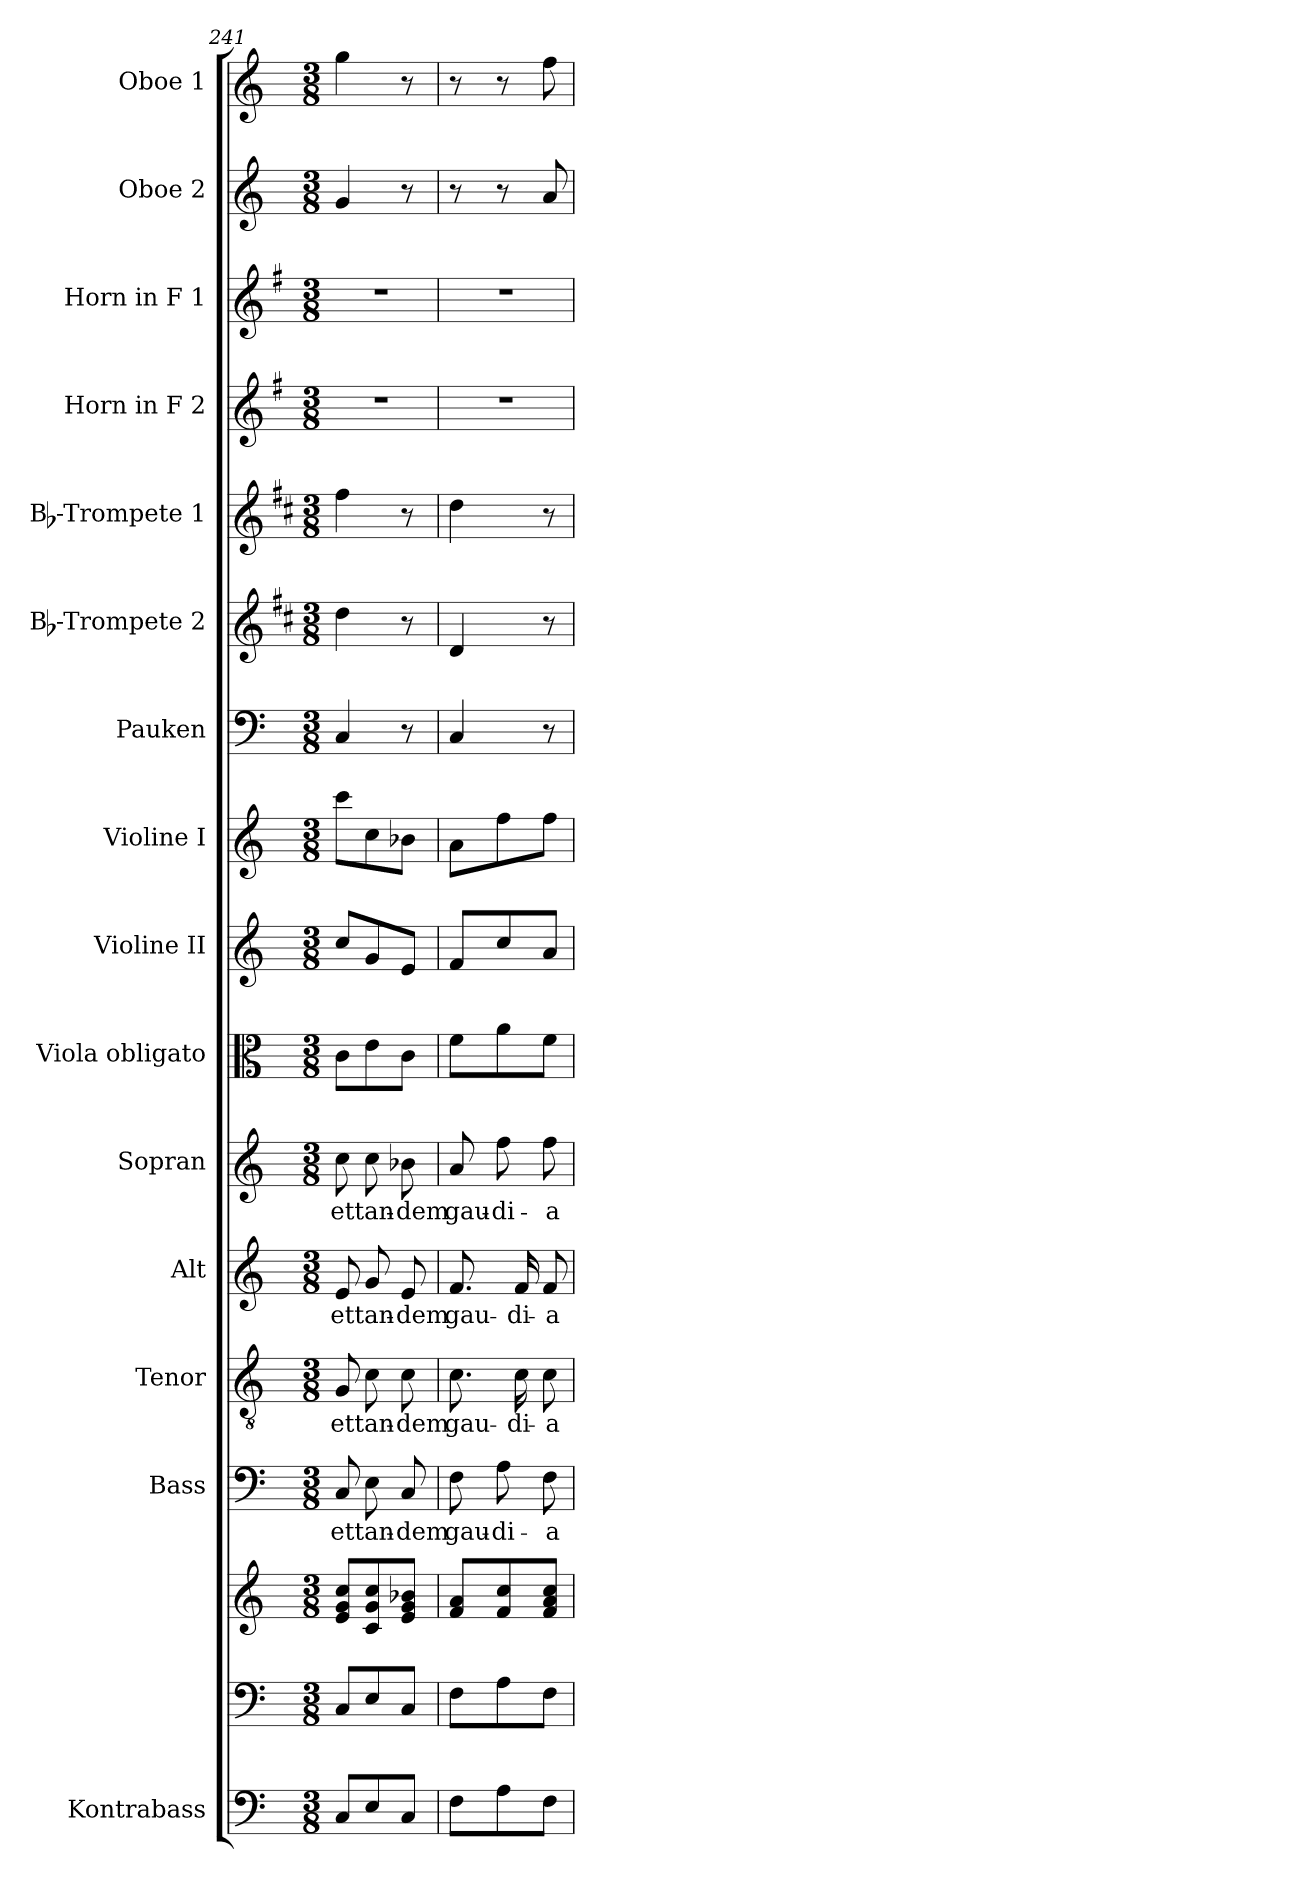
**kern	**kern	**kern	**kern	**text	**kern	**text	**kern	**text	**kern	**text	**kern	**kern	**kern	**kern	**kern	**kern	**kern	**kern	**kern	**kern
*part16	*part15	*part15	*part14	*part14	*part13	*part13	*part12	*part12	*part11	*part11	*part10	*part9	*part8	*part7	*part6	*part5	*part4	*part3	*part2	*part1
*staff17	*staff16	*staff15	*staff14	*staff14	*staff13	*staff13	*staff12	*staff12	*staff11	*staff11	*staff10	*staff9	*staff8	*staff7	*staff6	*staff5	*staff4	*staff3	*staff2	*staff1
*I"Kontrabass	*	*	*I"Bass	*	*I"Tenor	*	*I"Alt	*	*I"Sopran	*	*I"Viola obligato	*I"Violine II	*I"Violine I	*I"Pauken	*I"Bb-Trompete 2	*I"Bb-Trompete 1	*I"Horn in F 2	*I"Horn in F 1	*I"Oboe 2	*I"Oboe 1
*I'Kb.	*	*	*I'B.	*	*I'T.	*	*I'A.	*	*I'S.	*	*I'Vla.	*I'Vl. II	*I'Vl. I	*I'Pk.	*I'Bb Trp. 2	*I'Bb Trp. 1	*	*	*I'Ob. 2	*I'Ob. 1
*clefF4	*clefF4	*clefG2	*clefF4	*	*clefGv2	*	*clefG2	*	*clefG2	*	*clefC3	*clefG2	*clefG2	*clefF4	*clefG2	*clefG2	*clefG2	*clefG2	*clefG2	*clefG2
*ITrd7c12	*	*	*	*	*	*	*	*	*	*	*	*	*	*	*ITrd1c2	*ITrd1c2	*ITrd4c7	*ITrd4c7	*	*
*k[]	*k[]	*k[]	*k[]	*	*k[]	*	*k[]	*	*k[]	*	*k[]	*k[]	*k[]	*k[]	*k[]	*k[]	*k[]	*k[]	*k[]	*k[]
*C:	*C:	*C:	*C:	*	*C:	*	*C:	*	*C:	*	*C:	*C:	*C:	*C:	*C:	*C:	*C:	*C:	*C:	*C:
*M3/8	*M3/8	*M3/8	*M3/8	*	*M3/8	*	*M3/8	*	*M3/8	*	*M3/8	*M3/8	*M3/8	*M3/8	*M3/8	*M3/8	*M3/8	*M3/8	*M3/8	*M3/8
=241	=241	=241	=241	=241	=241	=241	=241	=241	=241	=241	=241	=241	=241	=241	=241	=241	=241	=241	=241	=241
!	!	!	!	!LO:LY:b	!	!LO:LY:b	!	!LO:LY:b	!	!LO:LY:b	!	!	!	!	!	!	!	!	!	!
8CC/L	8C/L	8e/ 8g/ 8cc/L	8C/	et	8G/	et	8e/	et	8cc\	et	8c\L	8cc/L	8ccc\L	4C/	4cc\	4ee\	4.r	4.r	4g/	4gg\
!	!	!	!	!LO:LY:b	!	!LO:LY:b	!	!LO:LY:b	!	!LO:LY:b	!	!	!	!	!	!	!	!	!	!
8EE/	8E/	8c/ 8g/ 8cc/	8E\	tan-	8c\	tan-	8g/	tan-	8cc\	tan-	8e\	8g/	8cc\	.	.	.	.	.	.	.
!	!	!	!	!LO:LY:b	!	!LO:LY:b	!	!LO:LY:b	!	!LO:LY:b	!	!	!	!	!	!	!	!	!	!
8CC/J	8C/J	8e/ 8g/ 8b-X/J	8C/	-dem	8c\	-dem	8e/	-dem	8b-X\	-dem	8c\J	8e/J	8b-X\J	8r	8r	8r	.	.	8r	8r
=242	=242	=242	=242	=242	=242	=242	=242	=242	=242	=242	=242	=242	=242	=242	=242	=242	=242	=242	=242	=242
!	!	!	!	!LO:LY:b	!	!LO:LY:b	!	!LO:LY:b	!	!LO:LY:b	!	!	!	!	!	!	!	!	!	!
8FF\L	8F\L	8f/ 8a/L	8F\	gau-	8.c\	gau-	8.f/	gau-	8a/	gau-	8f\L	8f/L	8a\L	4C/	4c/	4cc\	4.r	4.r	8r	8r
!	!	!	!	!LO:LY:b	!	!	!	!	!	!LO:LY:b	!	!	!	!	!	!	!	!	!	!
8AA\	8A\	8f/ 8cc/	8A\	-di-	.	.	.	.	8ff\	-di-	8a\	8cc/	8ff\	.	.	.	.	.	8r	8r
!	!	!	!	!	!	!LO:LY:b	!	!LO:LY:b	!	!	!	!	!	!	!	!	!	!	!	!
.	.	.	.	.	16c\	-di-	16f/	-di-	.	.	.	.	.	.	.	.	.	.	.	.
!	!	!	!	!LO:LY:b	!	!LO:LY:b	!	!LO:LY:b	!	!LO:LY:b	!	!	!	!	!	!	!	!	!	!
8FF\J	8F\J	8f/ 8a/ 8cc/J	8F\	-a	8c\	-a	8f/	-a	8ff\	-a	8f\J	8a/J	8ff\J	8r	8r	8r	.	.	8a/	8ff\
=	=	=	=	=	=	=	=	=	=	=	=	=	=	=	=	=	=	=	=	=
*-	*-	*-	*-	*-	*-	*-	*-	*-	*-	*-	*-	*-	*-	*-	*-	*-	*-	*-	*-	*-
